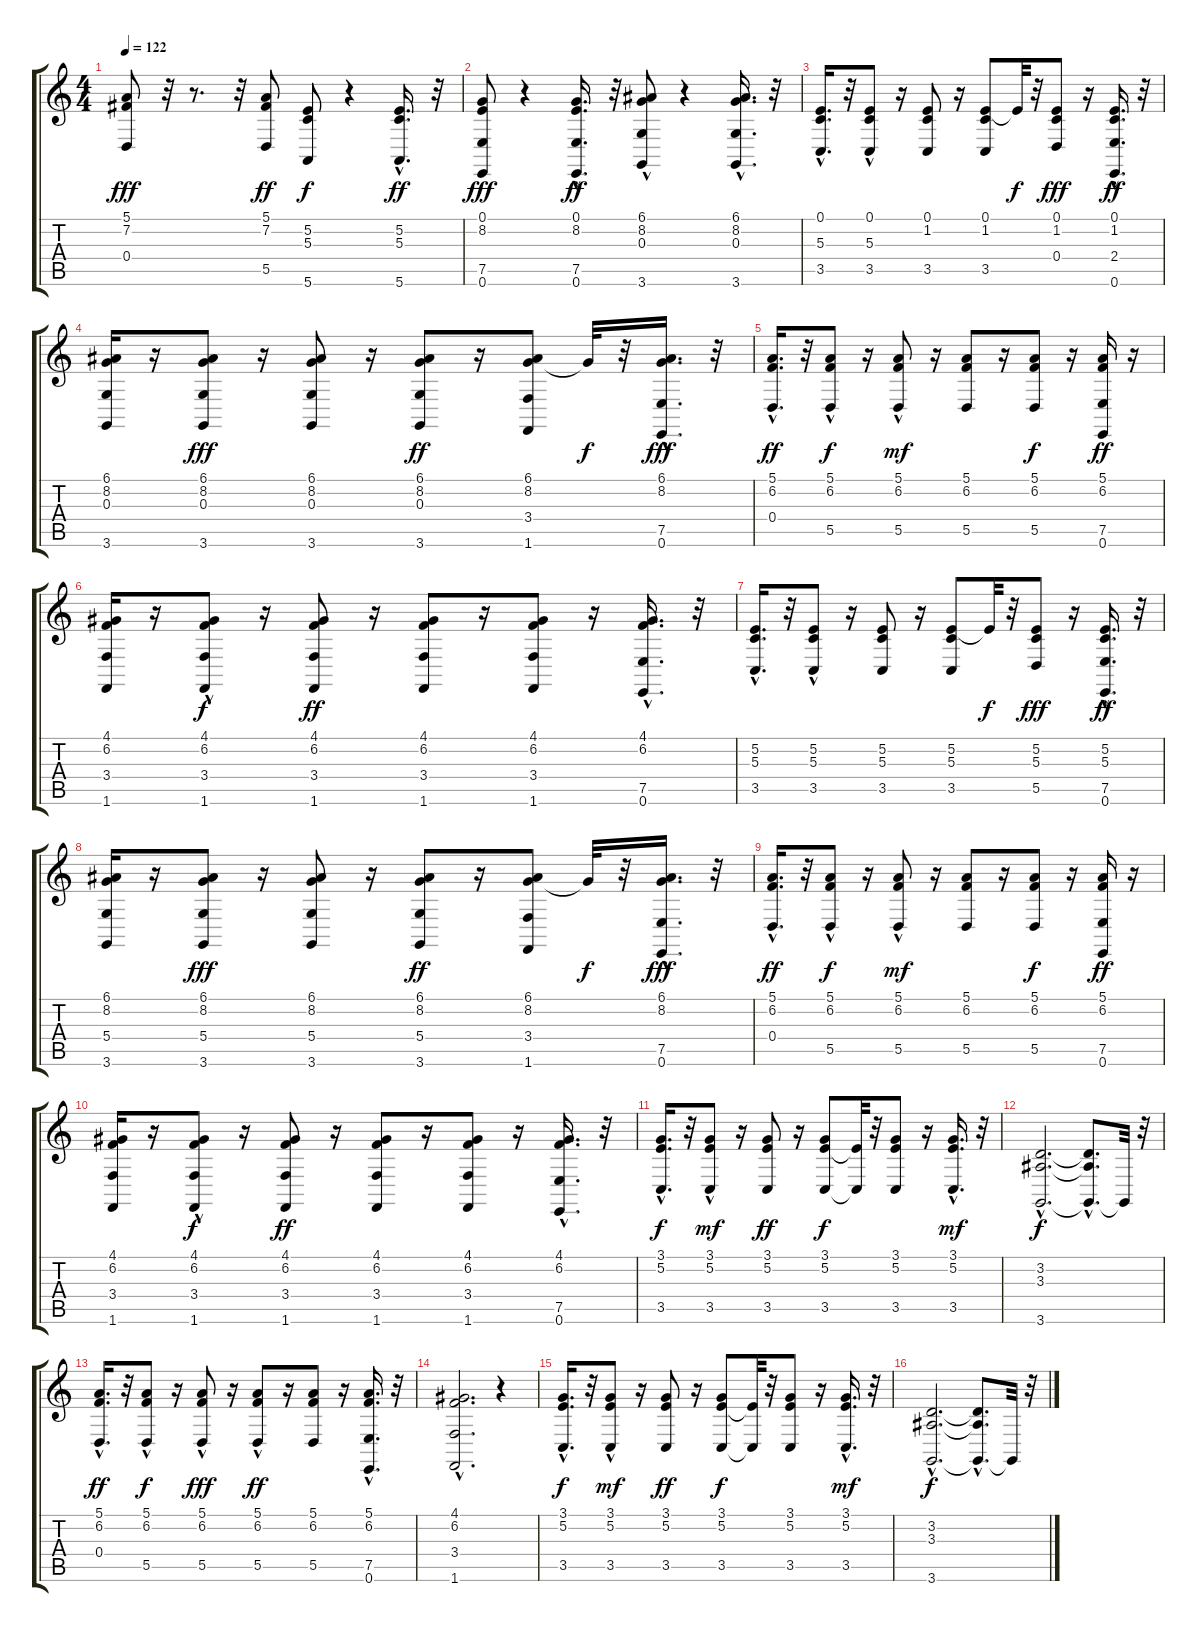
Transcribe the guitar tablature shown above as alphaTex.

\track "" {instrument electricgrandpiano}
\staff {score tabs}
\tuning (E4 B3 G3 D3 A2 E2) {hide}
\ts (4 4)
\tempo 122
\clef g2
\ks c
(5.1 7.2 0.4).8{dy fff} r.32 r.8{d} r.32 (5.1 7.2 5.5).8{dy ff} (5.2 5.3 5.6).8{dy f} r.4 (5.2{hac} 5.3{hac} 5.6).16{d dy ff} r.32 |
(0.1 8.2 7.5 0.6).8{dy fff} r.4 (0.1{hac} 8.2{hac} 7.5 0.6).16{d dy ff} r.32 (6.1{hac} 8.2 0.3 3.6).8 r.4 (6.1{hac} 8.2{hac} 0.3{hac} 3.6{hac}).16{d} r.32 |
(0.1{hac} 5.3 3.5{hac}).16{d} r.32 (0.1 5.3{hac} 3.5).8 r.16 (0.1 1.2 3.5).8 r.16 (0.1 1.2 3.5).8 0.1{t}.32{dy f} r.32 (0.1 1.2 0.4).8{dy fff} r.16 (0.1 1.2 2.4{hac} 0.6).16{d dy ff} r.32 |
(6.1 8.2 0.3 3.6).16 r.16 (6.1 8.2 0.3 3.6).8{dy fff} r.16 (6.1 8.2 0.3 3.6).8 r.16 (6.1 8.2 0.3 3.6).8{dy ff} r.16 (6.1 8.2 3.4 1.6).8 8.2{t}.32{dy f} r.32 (6.1 8.2 7.5{hac} 0.6).16{d dy fff} r.32 |
(5.1{hac} 6.2{hac} 0.4{hac}).16{d dy ff} r.32 (5.1{hac} 6.2{hac} 5.5).8{dy f} r.16 (5.1{hac} 6.2{hac} 5.5).8{dy mf} r.16 (5.1 6.2 5.5).8 r.16 (5.1 6.2 5.5).8{dy f} r.16 (5.1 6.2 7.5 0.6).16{dy ff} r.16 |
(4.1 6.2 3.4 1.6).16 r.16 (4.1{hac} 6.2{hac} 3.4 1.6).8{dy f} r.16 (4.1 6.2 3.4 1.6).8{dy ff} r.16 (4.1 6.2 3.4 1.6).8 r.16 (4.1 6.2 3.4 1.6).8 r.16 (4.1 6.2 7.5{hac} 0.6{hac}).16{d} r.32 |
(5.2{hac} 5.3 3.5{hac}).16{d} r.32 (5.2 5.3{hac} 3.5).8 r.16 (5.2 5.3 3.5).8 r.16 (5.2 5.3 3.5).8 5.2{t}.32{dy f} r.32 (5.2 5.3 5.5).8{dy fff} r.16 (5.2 5.3 7.5{hac} 0.6).16{d dy ff} r.32 |
(6.1 8.2 5.4 3.6).16 r.16 (6.1 8.2 5.4 3.6).8{dy fff} r.16 (6.1 8.2 5.4 3.6).8 r.16 (6.1 8.2 5.4 3.6).8{dy ff} r.16 (6.1 8.2 3.4 1.6).8 8.2{t}.32{dy f} r.32 (6.1 8.2 7.5{hac} 0.6).16{d dy fff} r.32 |
(5.1{hac} 6.2{hac} 0.4{hac}).16{d dy ff} r.32 (5.1{hac} 6.2{hac} 5.5).8{dy f} r.16 (5.1{hac} 6.2{hac} 5.5).8{dy mf} r.16 (5.1 6.2 5.5).8 r.16 (5.1 6.2 5.5).8{dy f} r.16 (5.1 6.2 7.5 0.6).16{dy ff} r.16 |
(4.1 6.2 3.4 1.6).16 r.16 (4.1{hac} 6.2{hac} 3.4 1.6).8{dy f} r.16 (4.1 6.2 3.4 1.6).8{dy ff} r.16 (4.1 6.2 3.4 1.6).8 r.16 (4.1 6.2 3.4 1.6).8 r.16 (4.1 6.2 7.5{hac} 0.6{hac}).16{d} r.32 |
(3.1{hac} 5.2{hac} 3.5{hac}).16{d dy f} r.32 (3.1{hac} 5.2 3.5).8{dy mf} r.16 (3.1 5.2 3.5).8{dy ff} r.16 (3.1 5.2 3.5).8{dy f} (5.2{t} 3.5{t}).32 r.32 (3.1 5.2 3.5).8 r.16 (3.1{hac} 5.2{hac} 3.5).16{d dy mf} r.32 |
(3.2{hac} 3.3{hac} 3.6{hac}).2{d dy f} (3.2{hac t} 3.3{hac t} 3.6{hac t}).8{d} 3.6{t}.32 r.32 |
(5.1{hac} 6.2{hac} 0.4{hac}).16{d dy ff} r.32 (5.1{hac} 6.2{hac} 5.5).8{dy f} r.16 (5.1{hac} 6.2 5.5{hac}).8{dy fff} r.16 (5.1{hac} 6.2 5.5).8{dy ff} r.16 (5.1 6.2 5.5).8 r.16 (5.1 6.2 7.5{hac} 0.6).16{d} r.32 |
(4.1{hac} 6.2{hac} 3.4{hac} 1.6{hac}).2{d} r.4 |
(3.1{hac} 5.2{hac} 3.5{hac}).16{d dy f} r.32 (3.1{hac} 5.2 3.5).8{dy mf} r.16 (3.1 5.2 3.5).8{dy ff} r.16 (3.1 5.2 3.5).8{dy f} (5.2{t} 3.5{t}).32 r.32 (3.1 5.2 3.5).8 r.16 (3.1{hac} 5.2{hac} 3.5).16{d dy mf} r.32 |
(3.2{hac} 3.3{hac} 3.6{hac}).2{d dy f} (3.2{hac t} 3.3{hac t} 3.6{hac t}).8{d} 3.6{t}.32 r.32
